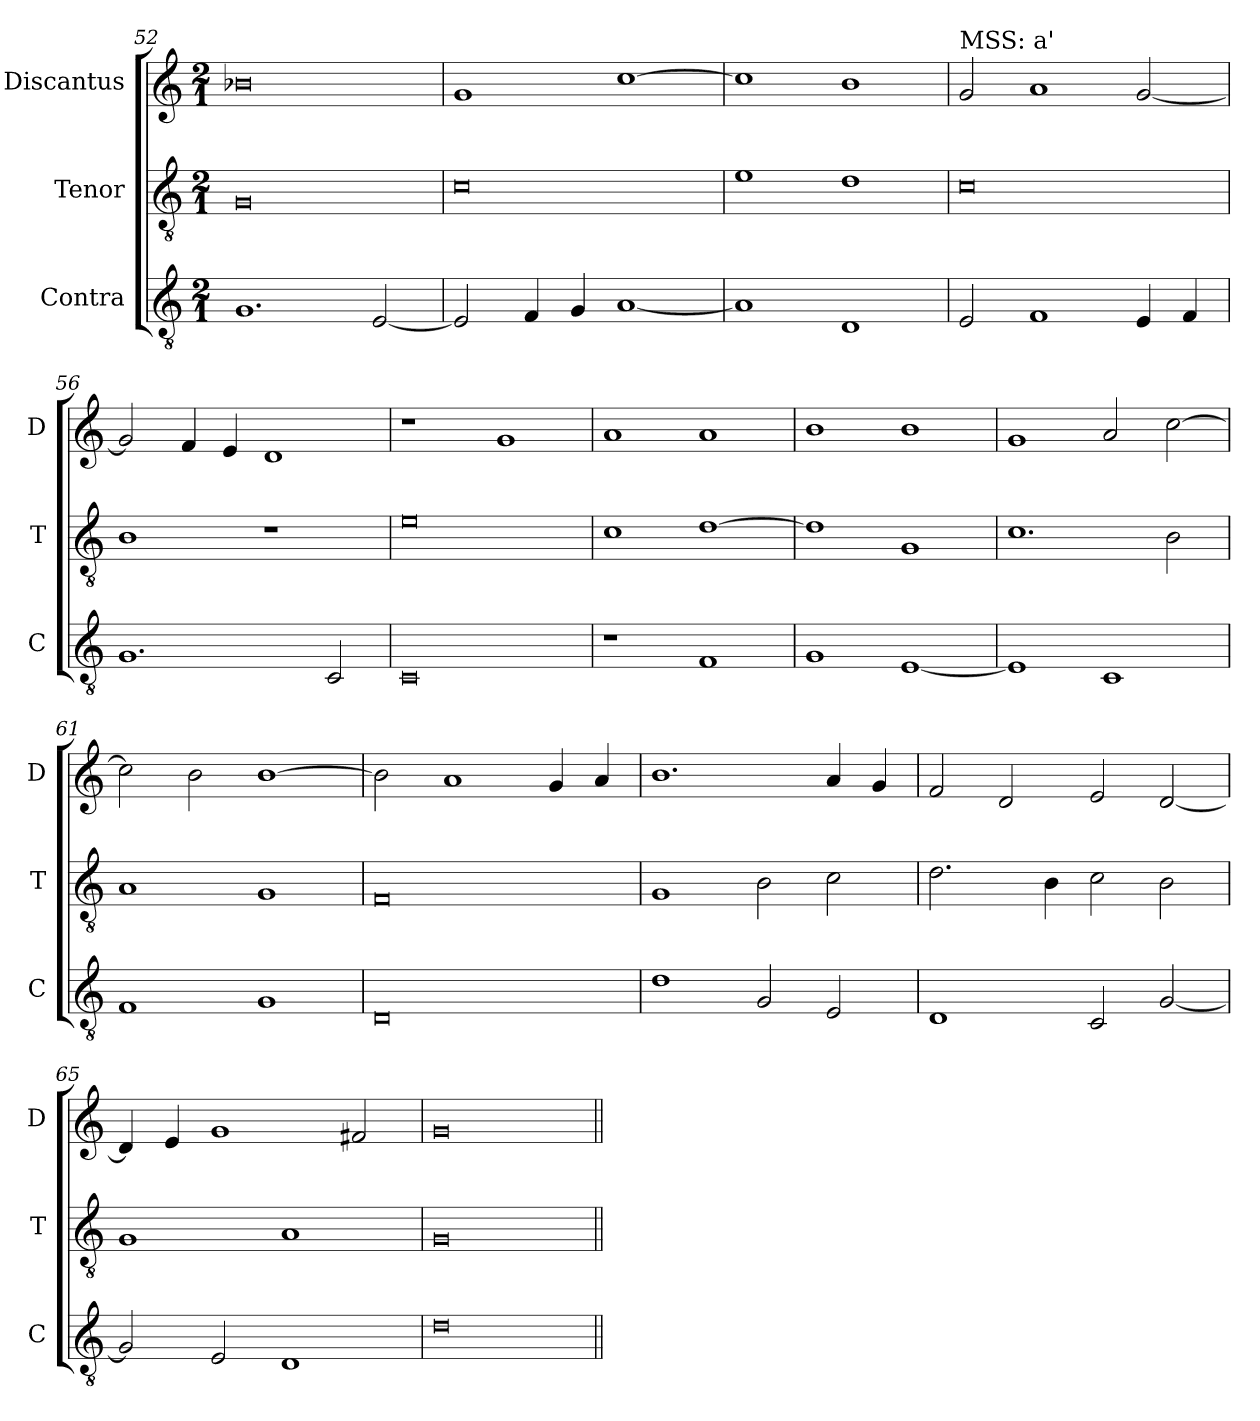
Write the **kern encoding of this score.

**kern	**kern	**kern
*part3	*part2	*part1
*staff3	*staff2	*staff1
*I"Contra	*I"Tenor	*I"Discantus
*I'C	*I'T	*I'D
*clefGv2	*clefGv2	*clefG2
*k[]	*k[]	*k[]
*M2/1	*M2/1	*M2/1
=52	=52	=52
1.G	0G	0b-X
[2E	.	.
=53	=53	=53
2E]	0c	1g
4F	.	.
4G	.	.
[1A	.	[1cc
=54	=54	=54
1A]	1e	1cc]
1D	1d	1b
=55	=55	=55
!	!	!LO:TX:a:t=MSS&colon; a'
2E	0c	2g
1F	.	1a
4E	.	[2g
4F	.	.
=56	=56	=56
1.G	1B	2g]
.	.	4f
.	.	4e
.	1r	1d
2C	.	.
=57	=57	=57
0C	0e	1r
.	.	1g
=58	=58	=58
1r	1c	1a
1F	[1d	1a
=59	=59	=59
1G	1d]	1b
[1E	1G	1b
=60	=60	=60
1E]	1.c	1g
1C	.	2a
.	2B	[2cc
=61	=61	=61
1F	1A	2cc]
.	.	2b
1G	1G	[1b
=62	=62	=62
0D	0F	2b]
.	.	1a
.	.	4g
.	.	4a
=63	=63	=63
1d	1G	1.b
2G	2B	.
2E	2c	4a
.	.	4g
=64	=64	=64
1D	2.d	2f
.	.	2d
.	4B	.
2C	2c	2e
[2G	2B	[2d
=65	=65	=65
2G]	1G	4d]
.	.	4e
2E	.	1g
1D	1A	.
.	.	2f#X
=66	=66	=66
0d	0G	0g
=||	=||	=||
*-	*-	*-
